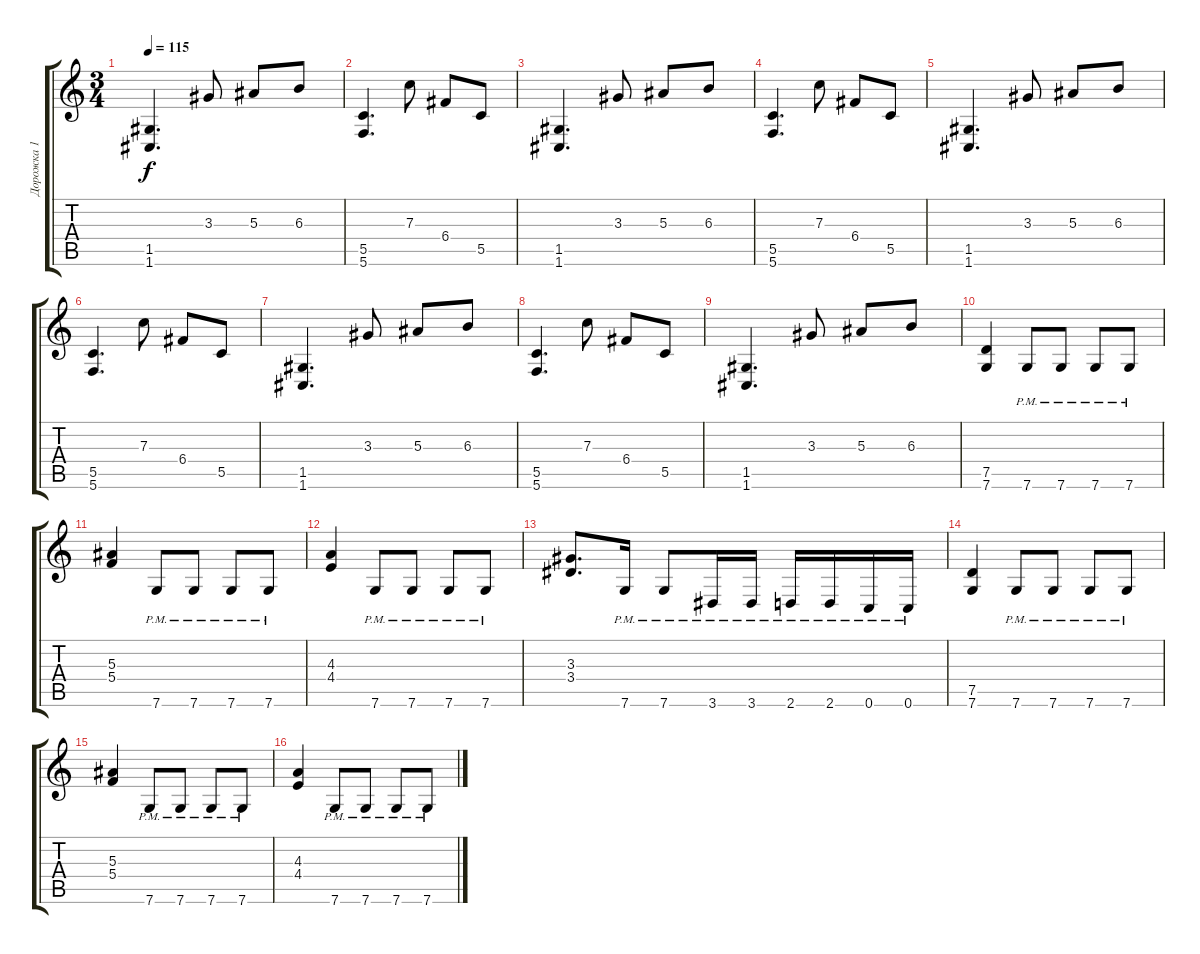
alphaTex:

\track ("Дорожка 1" "Дорожка 1") {instrument distortionguitar}
\staff {score tabs}
\tuning (D4 A3 F3 C3 G2 C2) {hide}
\ts (3 4)
\tempo 115
\clef g2
\ks c
(1.5 1.6).4{d dy f} 3.3.8 5.3.8 6.3.8 |
(5.5 5.6).4{d} 7.3.8 6.4.8 5.5.8 |
(1.5 1.6).4{d} 3.3.8 5.3.8 6.3.8 |
(5.5 5.6).4{d} 7.3.8 6.4.8 5.5.8 |
(1.5 1.6).4{d} 3.3.8 5.3.8 6.3.8 |
(5.5 5.6).4{d} 7.3.8 6.4.8 5.5.8 |
(1.5 1.6).4{d} 3.3.8 5.3.8 6.3.8 |
(5.5 5.6).4{d} 7.3.8 6.4.8 5.5.8 |
(1.5 1.6).4{d} 3.3.8 5.3.8 6.3.8 |
(7.5 7.6).4 7.6{pm}.8 7.6{pm}.8 7.6{pm}.8 7.6{pm}.8 |
(5.3 5.4).4 7.6{pm}.8 7.6{pm}.8 7.6{pm}.8 7.6{pm}.8 |
(4.3 4.4).4 7.6{pm}.8 7.6{pm}.8 7.6{pm}.8 7.6{pm}.8 |
(3.3 3.4).8{d} 7.6{pm}.16 7.6{pm}.8 3.6{pm}.16 3.6{pm}.16 2.6{pm}.16 2.6{pm}.16 0.6{pm}.16 0.6{pm}.16 |
(7.5 7.6).4 7.6{pm}.8 7.6{pm}.8 7.6{pm}.8 7.6{pm}.8 |
(5.3 5.4).4 7.6{pm}.8 7.6{pm}.8 7.6{pm}.8 7.6{pm}.8 |
(4.3 4.4).4 7.6{pm}.8 7.6{pm}.8 7.6{pm}.8 7.6{pm}.8
